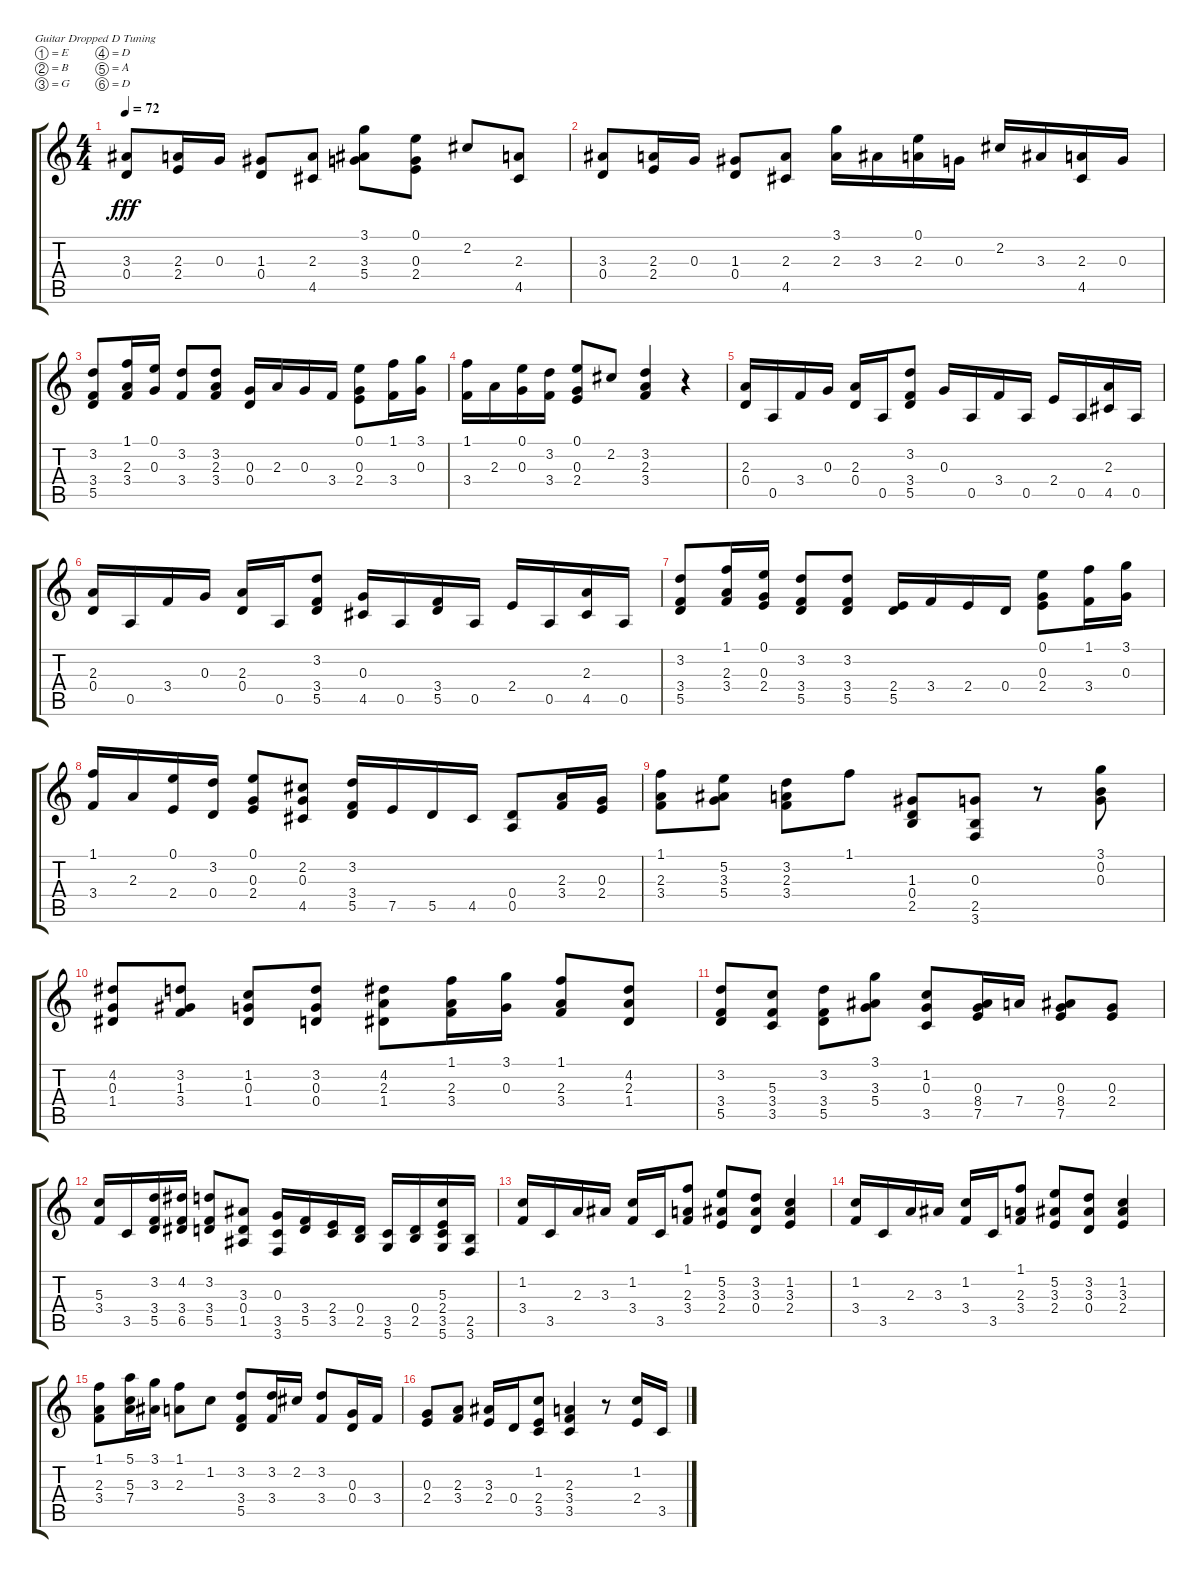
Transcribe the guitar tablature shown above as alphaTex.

\bracketExtendMode groupsimilarinstruments
\firstSystemTrackNameOrientation horizontal
\otherSystemsTrackNameOrientation horizontal
\track "" {instrument acousticguitarsteel}
\staff {score tabs}
\tuning (E4 B3 G3 D3 A2 D2)
\ts (4 4)
\tempo 72
\clef g2
\ks c
(3.3 0.4).8{dy fff} (2.3 2.4).16 0.3.16 (1.3 0.4).8 (2.3 4.5).8 (3.1 3.3 5.4).8 (0.1 0.3 2.4).8 2.2.8 (2.3 4.5).8 |
(3.3 0.4).8 (2.3 2.4).16 0.3.16 (1.3 0.4).8 (2.3 4.5).8 (3.1 2.3).16 3.3.16 (0.1 2.3).16 0.3.16 2.2.16 3.3.16 (2.3 4.5).16 0.3.16 |
(3.2 3.4 5.5).8 (1.1 2.3 3.4).16 (0.1 0.3).16 (3.2 3.4).8 (3.2 2.3 3.4).8 (0.3 0.4).16 2.3.16 0.3.16 3.4.16 (0.1 0.3 2.4).8 (1.1 3.4).16 (3.1 0.3).16 |
(1.1 3.4).16 2.3.16 (0.1 0.3).16 (3.2 3.4).16 (0.1 0.3 2.4).8 2.2.8 (3.2 2.3 3.4).4 r.4 |
(2.3 0.4).16 0.5.16 3.4.16 0.3.16 (2.3 0.4).16 0.5.16 (3.2 3.4 5.5).8 0.3.16 0.5.16 3.4.16 0.5.16 2.4.16 0.5.16 (2.3 4.5).16 0.5.16 |
(2.3 0.4).16 0.5.16 3.4.16 0.3.16 (2.3 0.4).16 0.5.16 (3.2 3.4 5.5).8 (0.3 4.5).16 0.5.16 (3.4 5.5).16 0.5.16 2.4.16 0.5.16 (2.3 4.5).16 0.5.16 |
(3.2 3.4 5.5).8 (1.1 2.3 3.4).16 (0.1 0.3 2.4).16 (3.2 3.4 5.5).8 (3.2 3.4 5.5).8 (2.4 5.5).16 3.4.16 2.4.16 0.4.16 (0.1 0.3 2.4).8 (1.1 3.4).16 (3.1 0.3).16 |
(1.1 3.4).16 2.3.16 (0.1 2.4).16 (3.2 0.4).16 (0.1 0.3 2.4).8 (2.2 0.3 4.5).8 (3.2 3.4 5.5).16 7.5.16 5.5.16 4.5.16 (0.4 0.5).8 (2.3 3.4).16 (0.3 2.4).16 |
(1.1 2.3 3.4).8 (5.2 3.3 5.4).8 (3.2 2.3 3.4).8 1.1.8 (1.3 0.4 2.5).8 (0.3 2.5 3.6).8 r.8 (3.1 0.2 0.3).8 |
(4.2 0.3 1.4).8 (3.2 1.3 3.4).8 (1.2 0.3 1.4).8 (3.2 0.3 0.4).8 (4.2 2.3 1.4).8 (1.1 2.3 3.4).16 (3.1 0.3).16 (1.1 2.3 3.4).8 (4.2 2.3 1.4).8 |
(3.2 3.4 5.5).8 (5.3 3.4 3.5).8 (3.2 3.4 5.5).8 (3.1 3.3 5.4).8 (1.2 0.3 3.5).8 (0.3 8.4 7.5).16 7.4.16 (0.3 8.4 7.5).8 (0.3 2.4).8 |
(5.3 3.4).16 3.5.16 (3.2 5.5 3.4).16 (4.2 3.4 6.5).16 (3.2 3.4 5.5).8 (3.3 0.4 1.5).8 (0.3 3.5 3.6).16 (3.4 5.5).16 (2.4 3.5).16 (0.4 2.5).16 (3.5 5.6).16 (0.4 2.5).16 (5.3 2.4 3.5 5.6).16 (2.5 3.6).16 |
(1.2 3.4).16 3.5.16 2.3.16 3.3.16 (1.2 3.4).16 3.5.16 (1.1 2.3 3.4).8 (5.2 3.3 2.4).8 (3.2 3.3 0.4).8 (1.2 3.3 2.4).4 |
(1.2 3.4).16 3.5.16 2.3.16 3.3.16 (1.2 3.4).16 3.5.16 (1.1 2.3 3.4).8 (5.2 3.3 2.4).8 (3.2 3.3 0.4).8 (1.2 3.3 2.4).4 |
(1.1 2.3 3.4).8 (5.1 5.3 7.4).16 (3.1 3.3).16 (1.1 2.3).8 1.2.8 (3.2 3.4 5.5).8 (3.2 3.4).16 2.2.16 (3.2 3.4).8 (0.3 0.4).16 3.4.16 |
(0.3 2.4).8 (2.3 3.4).8 (3.3 2.4).16 0.4.16 (1.2 2.4 3.5).8 (2.3 3.4 3.5).4 r.8 (1.2 2.4).16 3.5.16
